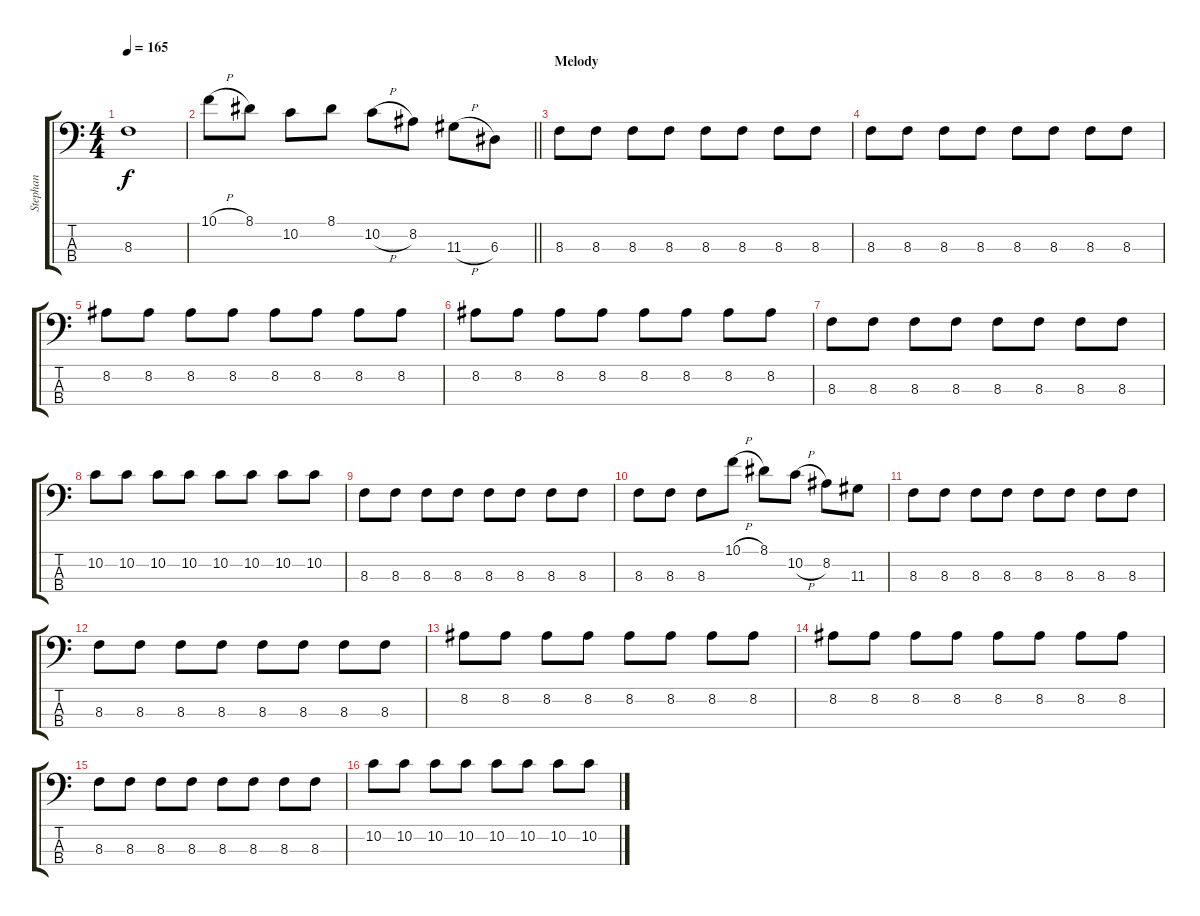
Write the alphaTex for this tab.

\track ("Stephan" "Stephan") {instrument electricbassfinger}
\staff {score tabs}
\tuning (G2 D2 A1 E1) {hide}
\ts (4 4)
\tempo 165
\clef f4
\ks c
8.3{t}.1{dy f} |
\barLineRight lightlight
10.1{h}.8{volume 15 instrument electricbasspick} 8.1.8 10.2.8 8.1.8 10.2{h}.8 8.2.8 11.3{h}.8 6.3.8 |
\section ("" "Melody")
8.3.8 8.3.8 8.3.8 8.3.8 8.3.8 8.3.8 8.3.8 8.3.8 |
8.3.8 8.3.8 8.3.8 8.3.8 8.3.8 8.3.8 8.3.8 8.3.8 |
8.2.8 8.2.8 8.2.8 8.2.8 8.2.8 8.2.8 8.2.8 8.2.8 |
8.2.8 8.2.8 8.2.8 8.2.8 8.2.8 8.2.8 8.2.8 8.2.8 |
8.3.8 8.3.8 8.3.8 8.3.8 8.3.8 8.3.8 8.3.8 8.3.8 |
10.2.8 10.2.8 10.2.8 10.2.8 10.2.8 10.2.8 10.2.8 10.2.8 |
8.3.8 8.3.8 8.3.8 8.3.8 8.3.8 8.3.8 8.3.8 8.3.8 |
8.3.8 8.3.8 8.3.8 10.1{h}.8 8.1.8 10.2{h}.8 8.2.8 11.3.8 |
8.3.8 8.3.8 8.3.8 8.3.8 8.3.8 8.3.8 8.3.8 8.3.8 |
8.3.8 8.3.8 8.3.8 8.3.8 8.3.8 8.3.8 8.3.8 8.3.8 |
8.2.8 8.2.8 8.2.8 8.2.8 8.2.8 8.2.8 8.2.8 8.2.8 |
8.2.8 8.2.8 8.2.8 8.2.8 8.2.8 8.2.8 8.2.8 8.2.8 |
8.3.8 8.3.8 8.3.8 8.3.8 8.3.8 8.3.8 8.3.8 8.3.8 |
10.2.8 10.2.8 10.2.8 10.2.8 10.2.8 10.2.8 10.2.8 10.2.8
